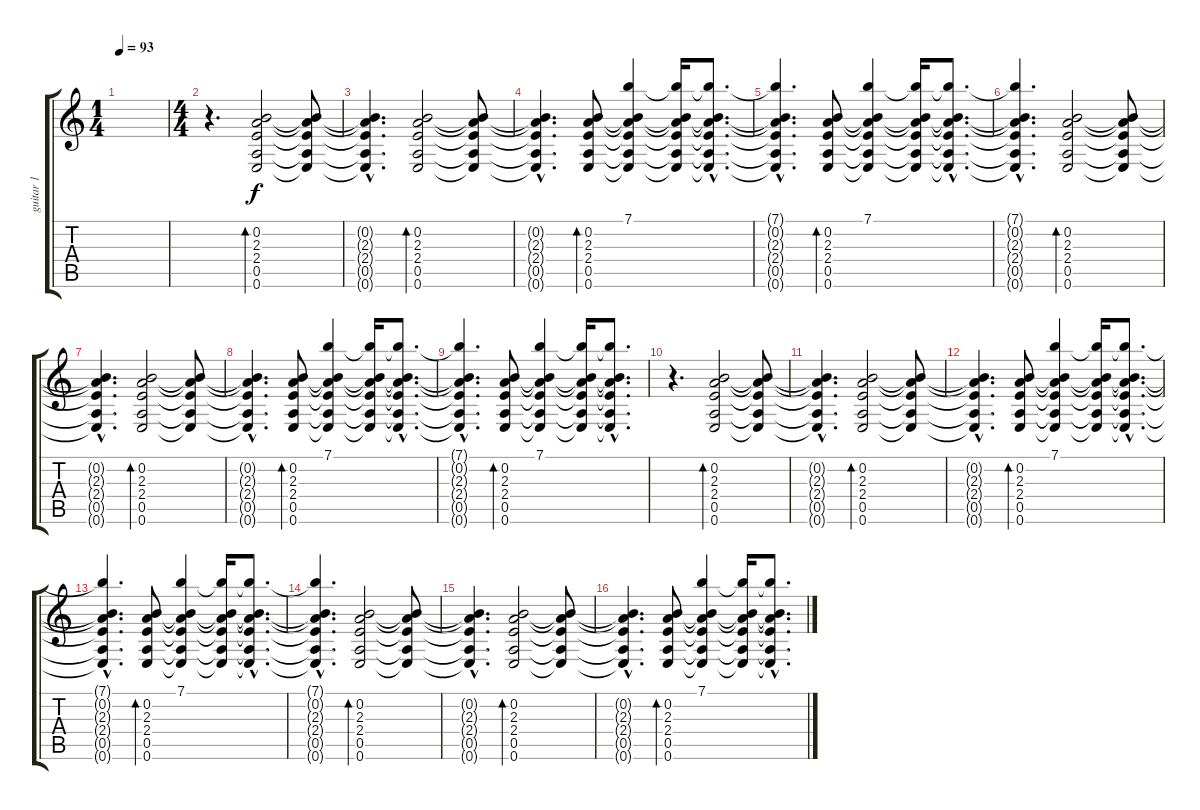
\track ("guitar 1" "guitar 1") {instrument electricguitarclean}
\staff {score tabs}
\tuning (E4 B3 G3 D3 A2 E2) {hide}
\ts (1 4)
\tempo 93
\clef g2
\ks c
|
\ts (4 4)
r.4{d} (0.2 2.3 2.4 0.5 0.6).2{bd 240} (0.2{t} 2.3{t} 2.4{t} 0.5{t} 0.6{t}).8 |
(0.2{hac t} 2.3{hac t} 2.4{hac t} 0.5{hac t} 0.6{hac t}).4{d} (0.2 2.3 2.4 0.5 0.6).2{bd 240} (0.2{t} 2.3{t} 2.4{t} 0.5{t} 0.6{t}).8 |
(0.2{hac t} 2.3{hac t} 2.4{hac t} 0.5{hac t} 0.6{hac t}).4{d} (0.2 2.3 2.4 0.5 0.6).8{bd 240} (7.1 0.2{t} 2.3{t} 2.4{t} 0.5{t} 0.6{t}).4 (7.1{t} 0.2{t} 2.3{t} 2.4{t} 0.5{t} 0.6{t}).16 (7.1{hac t} 0.2{hac t} 2.3{hac t} 2.4{hac t} 0.5{hac t} 0.6{hac t}).8{d} |
(7.1{hac t} 0.2{hac t} 2.3{hac t} 2.4{hac t} 0.5{hac t} 0.6{hac t}).4{d} (0.2 2.3 2.4 0.5 0.6).8{bd 240} (7.1 0.2{t} 2.3{t} 2.4{t} 0.5{t} 0.6{t}).4 (7.1{t} 0.2{t} 2.3{t} 2.4{t} 0.5{t} 0.6{t}).16 (7.1{hac t} 0.2{hac t} 2.3{hac t} 2.4{hac t} 0.5{hac t} 0.6{hac t}).8{d} |
(7.1{hac t} 0.2{hac t} 2.3{hac t} 2.4{hac t} 0.5{hac t} 0.6{hac t}).4{d} (0.2 2.3 2.4 0.5 0.6).2{bd 240} (0.2{t} 2.3{t} 2.4{t} 0.5{t} 0.6{t}).8 |
(0.2{hac t} 2.3{hac t} 2.4{hac t} 0.5{hac t} 0.6{hac t}).4{d} (0.2 2.3 2.4 0.5 0.6).2{bd 240} (0.2{t} 2.3{t} 2.4{t} 0.5{t} 0.6{t}).8 |
(0.2{hac t} 2.3{hac t} 2.4{hac t} 0.5{hac t} 0.6{hac t}).4{d} (0.2 2.3 2.4 0.5 0.6).8{bd 240} (7.1 0.2{t} 2.3{t} 2.4{t} 0.5{t} 0.6{t}).4 (7.1{t} 0.2{t} 2.3{t} 2.4{t} 0.5{t} 0.6{t}).16 (7.1{hac t} 0.2{hac t} 2.3{hac t} 2.4{hac t} 0.5{hac t} 0.6{hac t}).8{d} |
(7.1{hac t} 0.2{hac t} 2.3{hac t} 2.4{hac t} 0.5{hac t} 0.6{hac t}).4{d} (0.2 2.3 2.4 0.5 0.6).8{bd 240} (7.1 0.2{t} 2.3{t} 2.4{t} 0.5{t} 0.6{t}).4 (7.1{t} 0.2{t} 2.3{t} 2.4{t} 0.5{t} 0.6{t}).16 (7.1{hac t} 0.2{hac t} 2.3{hac t} 2.4{hac t} 0.5{hac t} 0.6{hac t}).8{d} |
r.4{d} (0.2 2.3 2.4 0.5 0.6).2{bd 240} (0.2{t} 2.3{t} 2.4{t} 0.5{t} 0.6{t}).8 |
(0.2{hac t} 2.3{hac t} 2.4{hac t} 0.5{hac t} 0.6{hac t}).4{d} (0.2 2.3 2.4 0.5 0.6).2{bd 240} (0.2{t} 2.3{t} 2.4{t} 0.5{t} 0.6{t}).8 |
(0.2{hac t} 2.3{hac t} 2.4{hac t} 0.5{hac t} 0.6{hac t}).4{d} (0.2 2.3 2.4 0.5 0.6).8{bd 240} (7.1 0.2{t} 2.3{t} 2.4{t} 0.5{t} 0.6{t}).4 (7.1{t} 0.2{t} 2.3{t} 2.4{t} 0.5{t} 0.6{t}).16 (7.1{hac t} 0.2{hac t} 2.3{hac t} 2.4{hac t} 0.5{hac t} 0.6{hac t}).8{d} |
(7.1{hac t} 0.2{hac t} 2.3{hac t} 2.4{hac t} 0.5{hac t} 0.6{hac t}).4{d} (0.2 2.3 2.4 0.5 0.6).8{bd 240} (7.1 0.2{t} 2.3{t} 2.4{t} 0.5{t} 0.6{t}).4 (7.1{t} 0.2{t} 2.3{t} 2.4{t} 0.5{t} 0.6{t}).16 (7.1{hac t} 0.2{hac t} 2.3{hac t} 2.4{hac t} 0.5{hac t} 0.6{hac t}).8{d} |
(7.1{hac t} 0.2{hac t} 2.3{hac t} 2.4{hac t} 0.5{hac t} 0.6{hac t}).4{d} (0.2 2.3 2.4 0.5 0.6).2{bd 240} (0.2{t} 2.3{t} 2.4{t} 0.5{t} 0.6{t}).8 |
(0.2{hac t} 2.3{hac t} 2.4{hac t} 0.5{hac t} 0.6{hac t}).4{d} (0.2 2.3 2.4 0.5 0.6).2{bd 240} (0.2{t} 2.3{t} 2.4{t} 0.5{t} 0.6{t}).8 |
(0.2{hac t} 2.3{hac t} 2.4{hac t} 0.5{hac t} 0.6{hac t}).4{d} (0.2 2.3 2.4 0.5 0.6).8{bd 240} (7.1 0.2{t} 2.3{t} 2.4{t} 0.5{t} 0.6{t}).4 (7.1{t} 0.2{t} 2.3{t} 2.4{t} 0.5{t} 0.6{t}).16 (7.1{hac t} 0.2{hac t} 2.3{hac t} 2.4{hac t} 0.5{hac t} 0.6{hac t}).8{d}
